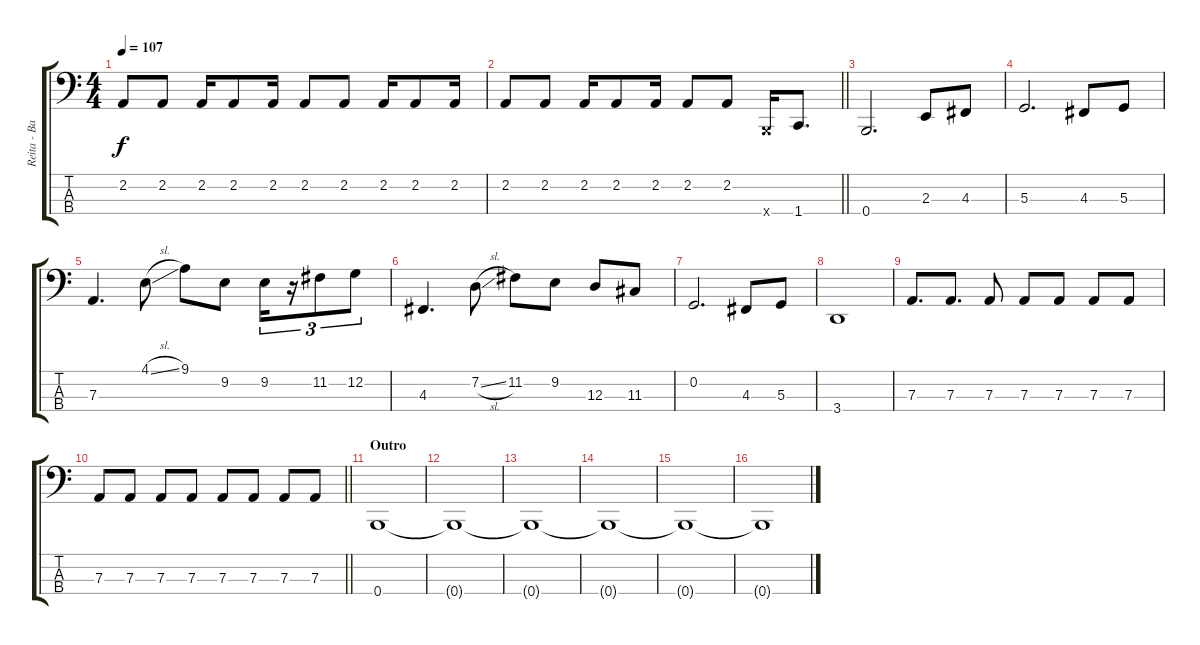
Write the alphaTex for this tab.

\track ("Reita - Bass" "Reita - Ba") {instrument electricbasspick}
\staff {score tabs}
\tuning (C2 G1 D1 B0) {hide}
\ts (4 4)
\tempo 107
\clef f4
\ks c
2.2.8{dy f} 2.2.8 2.2.16 2.2.8 2.2.16 2.2.8 2.2.8 2.2.16 2.2.8 2.2.16 |
\barLineRight lightlight
2.2.8 2.2.8 2.2.16 2.2.8 2.2.16 2.2.8 2.2.8 0.4{x}.16 1.4.8{d} |
\section ("" "")
0.4.2{d} 2.3.8 4.3.8 |
5.3.2{d} 4.3.8 5.3.8 |
7.3.4{d} 4.1{sl}.8 9.1.8 9.2.8 9.2.16{tu (3 2)} r.16{tu (3 2)} 11.2.8{tu (3 2)} 12.2.8{tu (3 2)} |
4.3.4{d} 7.2{sl}.8 11.2.8 9.2.8 12.3.8 11.3.8 |
0.2.2{d} 4.3.8 5.3.8 |
3.4.1 |
7.3.8{d} 7.3.8{d} 7.3.8 7.3.8 7.3.8 7.3.8 7.3.8 |
\barLineRight lightlight
7.3.8 7.3.8 7.3.8 7.3.8 7.3.8 7.3.8 7.3.8 7.3.8 |
\section ("" "Outro")
0.4.1 |
0.4{t}.1 |
0.4{t}.1 |
0.4{t}.1 |
0.4{t}.1 |
0.4{t}.1
